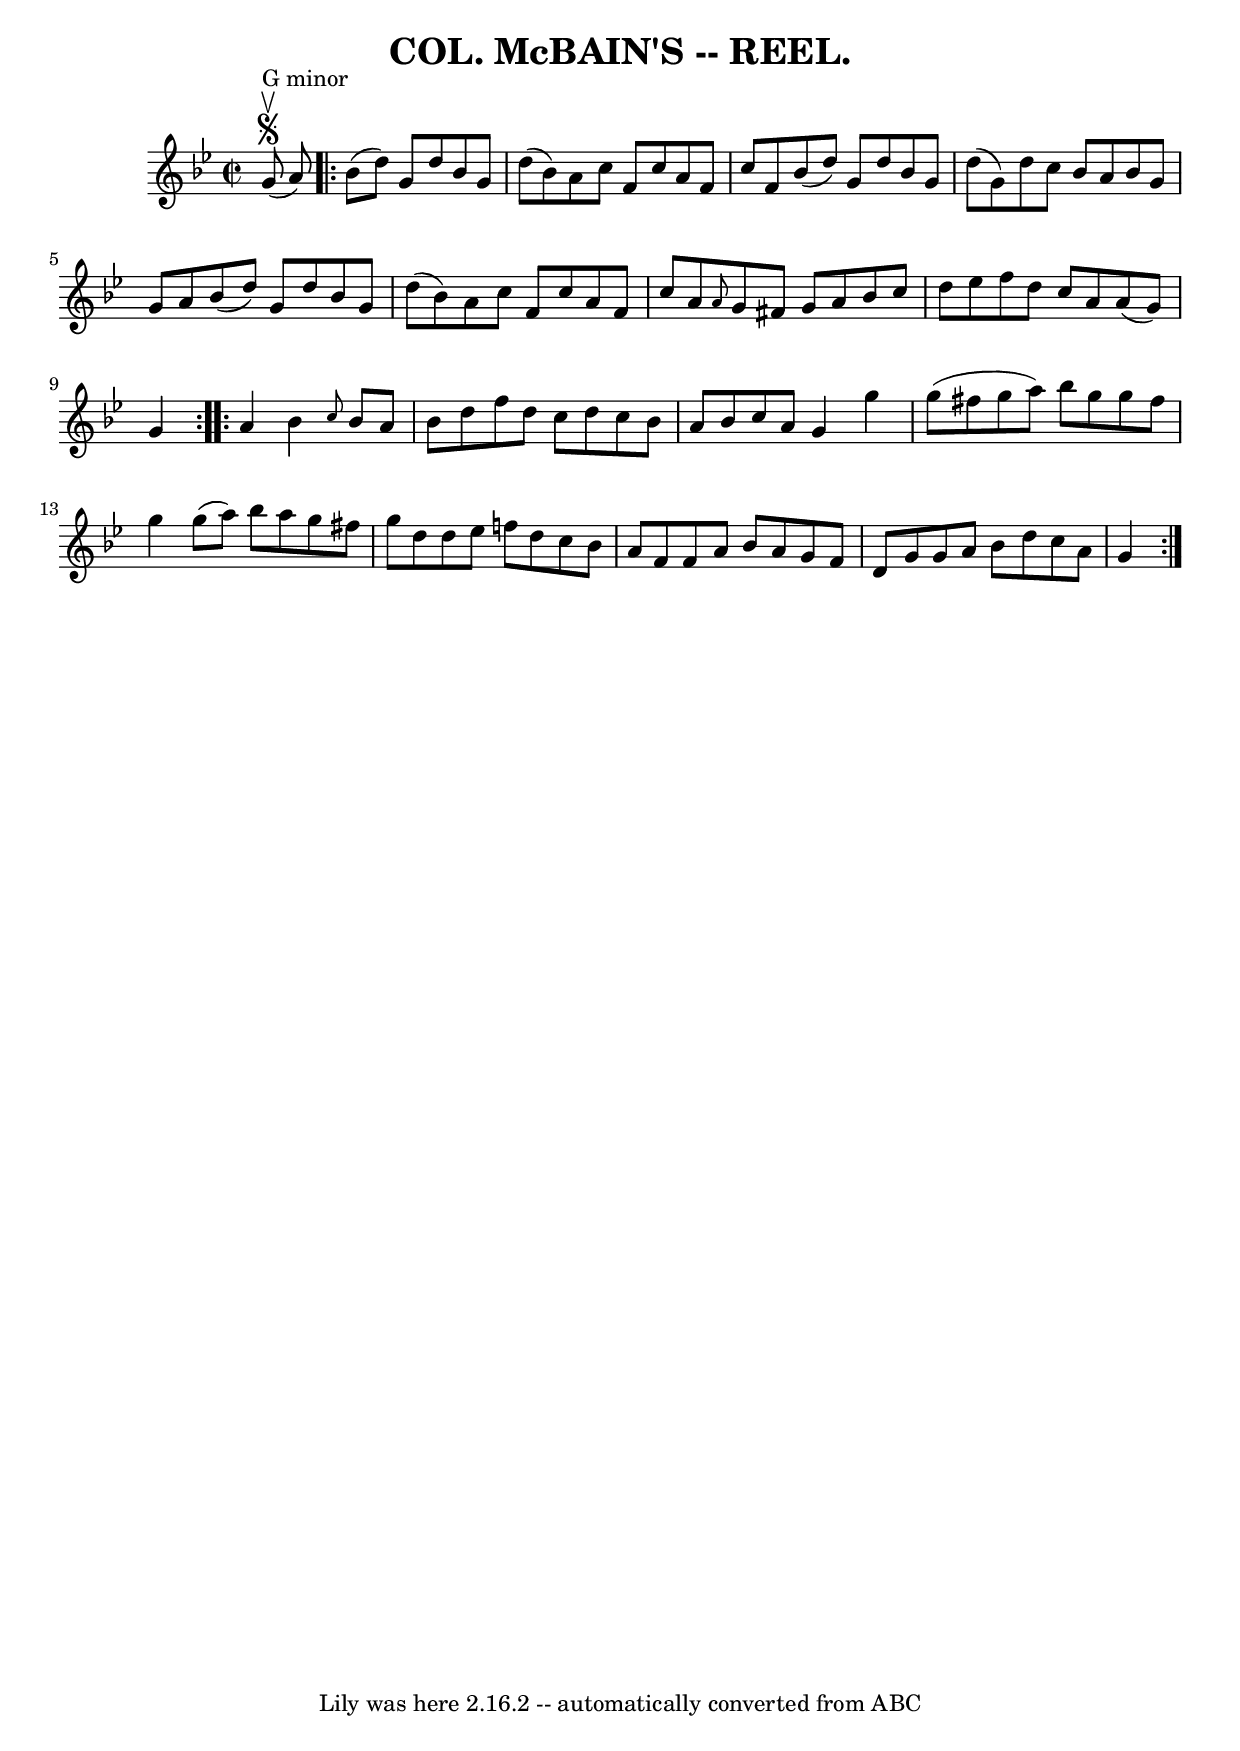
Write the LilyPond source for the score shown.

\version "2.16.2"
\include "Mammoth.ily"
\header {
  crossRefNumber = "5"
  footnotes = ""
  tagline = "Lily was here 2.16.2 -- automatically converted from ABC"
  title = "COL. McBAIN'S -- REEL."

}
voicedefault =  {


  \override Staff.TimeSignature #'style = #'C
  \time 2/2 
  \key g \minor
  g'8^"G minor"^\segno^\upbow(a'8) 

  \repeat volta 2 {
    bes'8 (d''8) g'8 d''8 bes'8 g'8 d''8 (
    bes'8) |
    a'8 c''8 f'8 c''8 a'8 f'8 c''8 f'8  
    |
    bes'8 (d''8) g'8 d''8 bes'8 g'8 d''8 (g'8) 
    |
    d''8 c''8 bes'8 a'8 bes'8 g'8 g'8 a'8  |
    
    bes'8 (d''8) g'8 d''8 bes'8 g'8 d''8 (bes'8) 
    |
    a'8 c''8 f'8 c''8 a'8 f'8 c''8 a'8  |
    
    \grace { a'8  
	   } g'8 fis'8 g'8 a'8 bes'8 c''8 d''8    
    ees''8  |
    f''8 d''8 c''8 a'8 a'8 (g'8) g'4  
  }     

  \repeat volta 2 {
    a'4  |
    bes'4  \grace { c''8  
		  } bes'8 a'8   
    bes'8 d''8 f''8 d''8  |
    c''8 d''8 c''8 bes'8 a'8 
    bes'8 c''8 a'8  |
    g'4 g''4 g''8 (fis''8 g''8    
    a''8) |
    bes''8 g''8 g''8 fis''8 g''4 g''8 (a''8) |
    bes''8 a''8 g''8 fis''8 g''8 d''8 d''8    
    ees''8  |
    f''!8 d''8 c''8 bes'8 a'8 f'8 f'8 a'8  
    |
    bes'8 a'8 g'8 f'8 d'8 g'8 g'8 a'8  |
    
    bes'8 d''8 c''8 a'8 g'4    
  }   

}

\score{
  <<

    \context Staff="default"
    {
      \voicedefault 
      
    }

  >>
  \layout {
    
  }
  \midi {
  }

}
